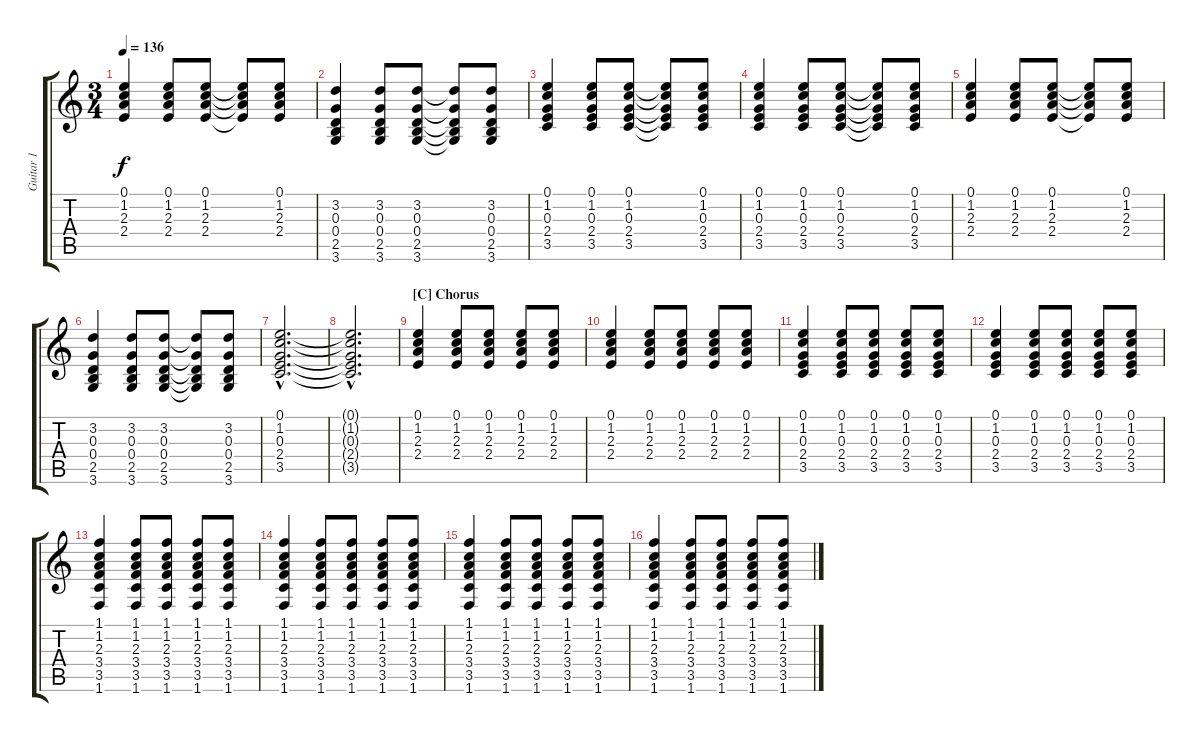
\track ("Guitar 1" "Guitar 1") {instrument acousticguitarnylon}
\staff {score tabs}
\tuning (E4 B3 G3 D3 A2 E2) {hide}
\ts (3 4)
\tempo 136
\clef g2
\ks aminor
(0.1 1.2 2.3 2.4).4{dy f} (0.1 1.2 2.3 2.4).8 (0.1 1.2 2.3 2.4).8 (0.1{t} 1.2{t} 2.3{t} 2.4{t}).8 (0.1 1.2 2.3 2.4).8 |
(3.2 0.3 0.4 2.5 3.6).4 (3.2 0.3 0.4 2.5 3.6).8 (3.2 0.3 0.4 2.5 3.6).8 (3.2{t} 0.3{t} 0.4{t} 2.5{t} 3.6{t}).8 (3.2 0.3 0.4 2.5 3.6).8 |
(0.1 1.2 0.3 2.4 3.5).4 (0.1 1.2 0.3 2.4 3.5).8 (0.1 1.2 0.3 2.4 3.5).8 (0.1{t} 1.2{t} 0.3{t} 2.4{t} 3.5{t}).8 (0.1 1.2 0.3 2.4 3.5).8 |
(0.1 1.2 0.3 2.4 3.5).4 (0.1 1.2 0.3 2.4 3.5).8 (0.1 1.2 0.3 2.4 3.5).8 (0.1{t} 1.2{t} 0.3{t} 2.4{t} 3.5{t}).8 (0.1 1.2 0.3 2.4 3.5).8 |
(0.1 1.2 2.3 2.4).4 (0.1 1.2 2.3 2.4).8 (0.1 1.2 2.3 2.4).8 (0.1{t} 1.2{t} 2.3{t} 2.4{t}).8 (0.1 1.2 2.3 2.4).8 |
(3.2 0.3 0.4 2.5 3.6).4 (3.2 0.3 0.4 2.5 3.6).8 (3.2 0.3 0.4 2.5 3.6).8 (3.2{t} 0.3{t} 0.4{t} 2.5{t} 3.6{t}).8 (3.2 0.3 0.4 2.5 3.6).8 |
(0.1{hac} 1.2{hac} 0.3{hac} 2.4{hac} 3.5{hac}).2{d} |
(0.1{hac t} 1.2{hac t} 0.3{hac t} 2.4{hac t} 3.5{hac t}).2{d} |
\section ("" "[C] Chorus")
(0.1 1.2 2.3 2.4).4 (0.1 1.2 2.3 2.4).8 (0.1 1.2 2.3 2.4).8 (0.1 1.2 2.3 2.4).8 (0.1 1.2 2.3 2.4).8 |
(0.1 1.2 2.3 2.4).4 (0.1 1.2 2.3 2.4).8 (0.1 1.2 2.3 2.4).8 (0.1 1.2 2.3 2.4).8 (0.1 1.2 2.3 2.4).8 |
(0.1 1.2 0.3 2.4 3.5).4 (0.1 1.2 0.3 2.4 3.5).8 (0.1 1.2 0.3 2.4 3.5).8 (0.1 1.2 0.3 2.4 3.5).8 (0.1 1.2 0.3 2.4 3.5).8 |
(0.1 1.2 0.3 2.4 3.5).4 (0.1 1.2 0.3 2.4 3.5).8 (0.1 1.2 0.3 2.4 3.5).8 (0.1 1.2 0.3 2.4 3.5).8 (0.1 1.2 0.3 2.4 3.5).8 |
(1.1 1.2 2.3 3.4 3.5 1.6).4 (1.1 1.2 2.3 3.4 3.5 1.6).8 (1.1 1.2 2.3 3.4 3.5 1.6).8 (1.1 1.2 2.3 3.4 3.5 1.6).8 (1.1 1.2 2.3 3.4 3.5 1.6).8 |
(1.1 1.2 2.3 3.4 3.5 1.6).4 (1.1 1.2 2.3 3.4 3.5 1.6).8 (1.1 1.2 2.3 3.4 3.5 1.6).8 (1.1 1.2 2.3 3.4 3.5 1.6).8 (1.1 1.2 2.3 3.4 3.5 1.6).8 |
(1.1 1.2 2.3 3.4 3.5 1.6).4 (1.1 1.2 2.3 3.4 3.5 1.6).8 (1.1 1.2 2.3 3.4 3.5 1.6).8 (1.1 1.2 2.3 3.4 3.5 1.6).8 (1.1 1.2 2.3 3.4 3.5 1.6).8 |
(1.1 1.2 2.3 3.4 3.5 1.6).4 (1.1 1.2 2.3 3.4 3.5 1.6).8 (1.1 1.2 2.3 3.4 3.5 1.6).8 (1.1 1.2 2.3 3.4 3.5 1.6).8 (1.1 1.2 2.3 3.4 3.5 1.6).8
